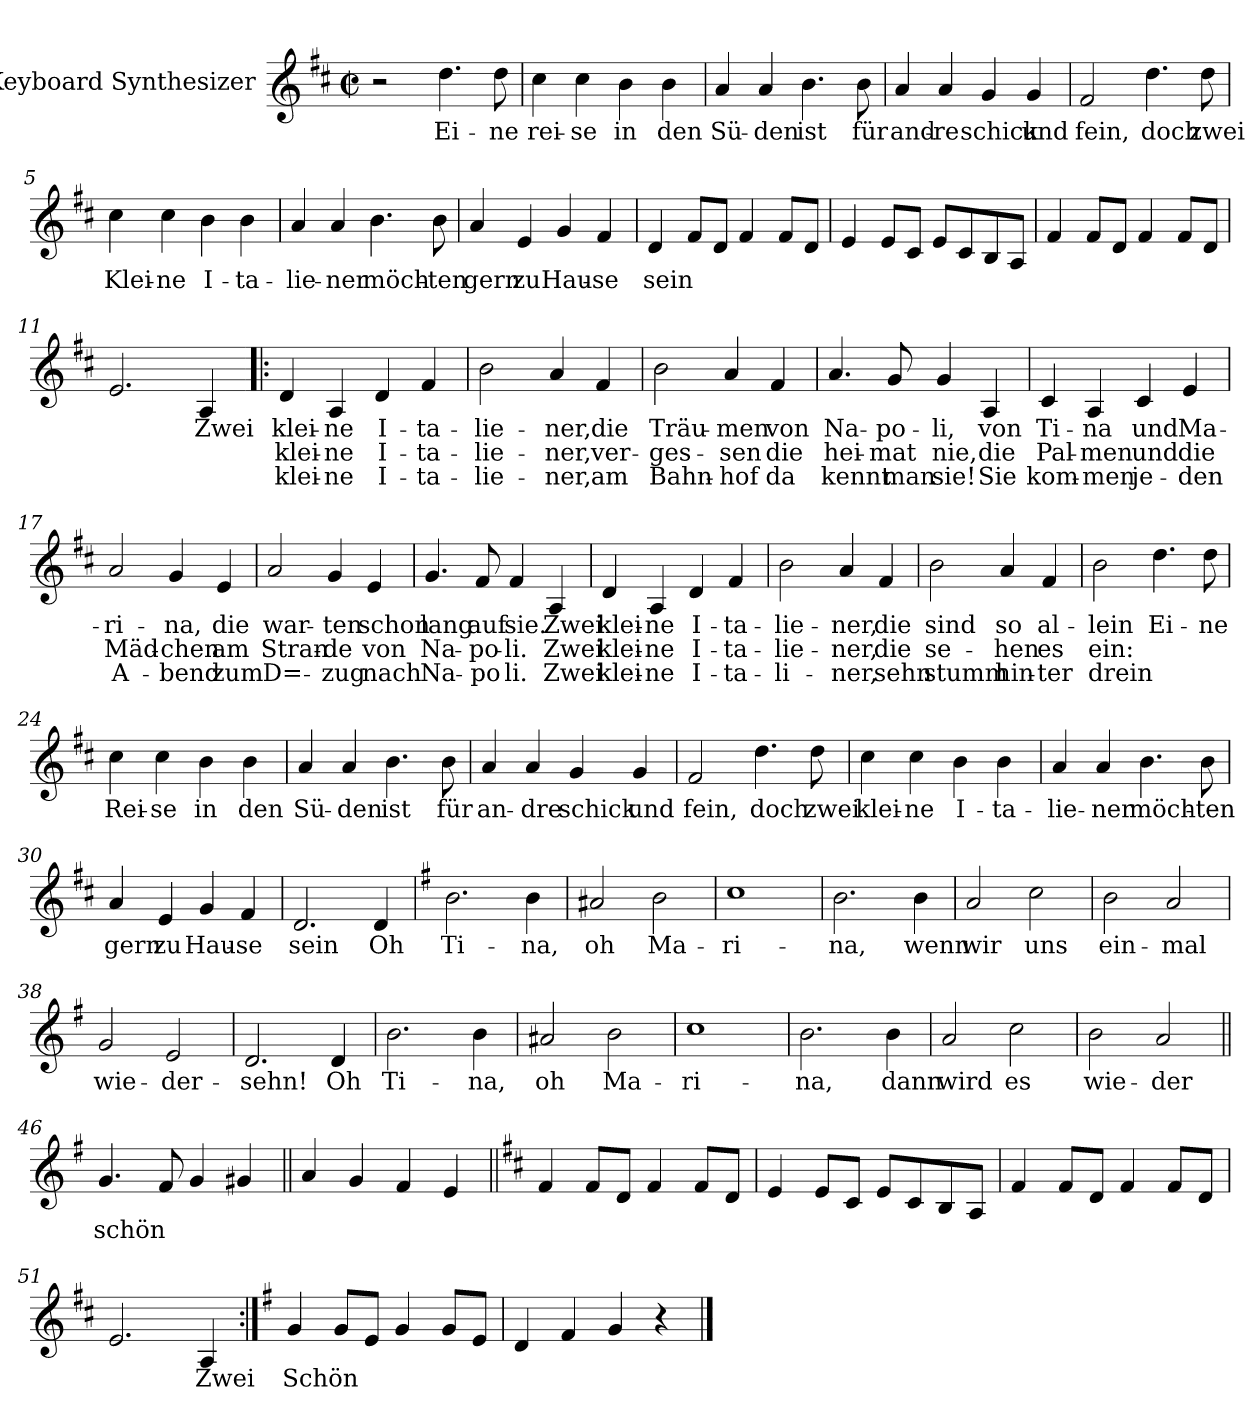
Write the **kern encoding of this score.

**kern	**text	**text	**text
*part1	*part1	*part1	*part1
*staff1	*staff1	*staff1	*staff1
*I"Keyboard Synthesizer	*	*	*
*I'Synth.	*	*	*
*clefG2	*	*	*
*k[f#c#]	*	*	*
*D:	*	*	*
*M2/2	*	*	*
*met(c|)	*	*	*
=	=	=	=
2r	.	.	.
4.dd\	Ei-	.	.
8dd\	-ne	.	.
=1	=1	=1	=1
4cc#\	rei-	.	.
4cc#\	-se	.	.
4b\	in	.	.
4b\	den	.	.
=2	=2	=2	=2
4a/	Sü-	.	.
4a/	-den	.	.
4.b\	ist	.	.
8b\	für	.	.
=3	=3	=3	=3
4a/	and-	.	.
4a/	-re	.	.
4g/	schick	.	.
4g/	und	.	.
!!LO:LB:g=z
=4	=4	=4	=4
2f#/	fein,	.	.
4.dd\	doch	.	.
8dd\	zwei	.	.
=5	=5	=5	=5
4cc#\	Klei-	.	.
4cc#\	-ne	.	.
4b\	I-	.	.
4b\	-ta-	.	.
=6	=6	=6	=6
4a/	-lie-	.	.
4a/	-ner	.	.
4.b\	möch-	.	.
8b\	-ten	.	.
=7	=7	=7	=7
4a/	gern	.	.
4e/	zu	.	.
4g/	Hau-	.	.
4f#/	-se	.	.
!!LO:LB:g=z
=8	=8	=8	=8
4d/	sein	.	.
8f#/L	.	.	.
8d/J	.	.	.
4f#/	.	.	.
8f#/L	.	.	.
8d/J	.	.	.
=9	=9	=9	=9
4e/	.	.	.
8e/L	.	.	.
8c#/J	.	.	.
8e/L	.	.	.
8c#/	.	.	.
8B/	.	.	.
8A/J	.	.	.
=10	=10	=10	=10
4f#/	.	.	.
8f#/L	.	.	.
8d/J	.	.	.
4f#/	.	.	.
8f#/L	.	.	.
8d/J	.	.	.
=11	=11	=11	=11
2.e/	.	.	.
4A/	Zwei	.	.
=12!|:	=12!|:	=12!|:	=12!|:
4d/	klei-	klei-	klei-
4A/	-ne	-ne	-ne
4d/	I-	I-	I-
4f#/	-ta-	-ta-	ta-
!!LO:LB:g=z
=13	=13	=13	=13
2b\	-lie-	-lie-	-lie-
4a/	-ner,	-ner,	-ner,
4f#/	die	ver-	am
=14	=14	=14	=14
2b\	Träu-	-ges-	Bahn-
4a/	-men	-sen	-hof
4f#/	von	die	da
=15	=15	=15	=15
4.a/	Na-	hei-	kennt
8g/	-po-	-mat	man
4g/	-li,	nie,	sie!
4A/	von	die	Sie
=16	=16	=16	=16
4c#/	Ti-	Pal-	kom-
4A/	-na	-men	-men
4c#/	und	und	je-
4e/	Ma-	die	-den
!!LO:LB:g=z
=17	=17	=17	=17
2a/	-ri-	Mäd-	A-
4g/	-na,	-chen	-bend
4e/	die	am	zum
=18	=18	=18	=18
2a/	war-	Stran-	D=-
4g/	-ten	-de	-zug
4e/	schon	von	nach
=19	=19	=19	=19
4.g/	lang	Na-	Na-
8f#/	auf	-po-	po
4f#/	sie.	-li.	li.
4A/	Zwei	Zwei	Zwei
=20	=20	=20	=20
4d/	klei-	klei-	klei-
4A/	-ne	-ne	-ne
4d/	I-	I-	I-
4f#/	-ta-	-ta-	-ta-
!!LO:LB:g=z
=21	=21	=21	=21
2b\	-lie-	-lie-	-li-
4a/	-ner,	-ner,	-ner,
4f#/	die	die	sehn
=22	=22	=22	=22
2b\	sind	se-	stumm
4a/	so	-hen	hin-
4f#/	al-	es	-ter
=23	=23	=23	=23
2b\	-lein	ein:	drein
4.dd\	Ei-	.	.
8dd\	-ne	.	.
=24	=24	=24	=24
4cc#\	Rei-	.	.
4cc#\	-se	.	.
4b\	in	.	.
4b\	den	.	.
!!LO:LB:g=z
=25	=25	=25	=25
4a/	Sü-	.	.
4a/	-den	.	.
4.b\	ist	.	.
8b\	für	.	.
=26	=26	=26	=26
4a/	an-	.	.
4a/	-dre	.	.
4g/	schick	.	.
4g/	und	.	.
=27	=27	=27	=27
2f#/	fein,	.	.
4.dd\	doch	.	.
8dd\	zwei	.	.
=28	=28	=28	=28
4cc#\	klei-	.	.
4cc#\	-ne	.	.
4b\	I-	.	.
4b\	-ta-	.	.
!!LO:PB:g=z
=29	=29	=29	=29
4a/	-lie-	.	.
4a/	-ner	.	.
4.b\	möch-	.	.
8b\	-ten	.	.
=30	=30	=30	=30
4a/	gern	.	.
4e/	zu	.	.
4g/	Hau-	.	.
4f#/	-se	.	.
=31	=31	=31	=31
2.d/	sein	.	.
4d/	Oh	.	.
=32	=32	=32	=32
*k[f#]	*	*	*
*G:	*	*	*
2.b\	Ti-	.	.
4b\	-na,	.	.
=33	=33	=33	=33
2a#X/	oh	.	.
2b\	Ma-	.	.
=34	=34	=34	=34
1cc	-ri-	.	.
!!LO:LB:g=z
=35	=35	=35	=35
2.b\	-na,	.	.
4b\	wenn	.	.
=36	=36	=36	=36
2a/	wir	.	.
2cc\	uns	.	.
=37	=37	=37	=37
2b\	ein-	.	.
2a/	-mal	.	.
=38	=38	=38	=38
2g/	wie-	.	.
2e/	-der-	.	.
=39	=39	=39	=39
2.d/	-sehn!	.	.
4d/	Oh	.	.
=40	=40	=40	=40
2.b\	Ti-	.	.
4b\	-na,	.	.
=41	=41	=41	=41
2a#X/	oh	.	.
2b\	Ma-	.	.
!!LO:LB:g=z
=42	=42	=42	=42
1cc	-ri-	.	.
=43	=43	=43	=43
2.b\	-na,	.	.
4b\	dann	.	.
=44	=44	=44	=44
2a/	wird	.	.
2cc\	es	.	.
=45	=45	=45	=45
2b\	wie-	.	.
2a/	-der	.	.
=46||	=46||	=46||	=46||
4.g/	schön	.	.
8f#/	.	.	.
4g/	.	.	.
4g#X/	.	.	.
=47||	=47||	=47||	=47||
4a/	.	.	.
4g/	.	.	.
4f#/	.	.	.
4e/	.	.	.
!!LO:LB:g=z
=48||	=48||	=48||	=48||
*k[f#c#]	*	*	*
*D:	*	*	*
4f#/	.	.	.
8f#/L	.	.	.
8d/J	.	.	.
4f#/	.	.	.
8f#/L	.	.	.
8d/J	.	.	.
=49	=49	=49	=49
4e/	.	.	.
8e/L	.	.	.
8c#/J	.	.	.
8e/L	.	.	.
8c#/	.	.	.
8B/	.	.	.
8A/J	.	.	.
=50	=50	=50	=50
4f#/	.	.	.
8f#/L	.	.	.
8d/J	.	.	.
4f#/	.	.	.
8f#/L	.	.	.
8d/J	.	.	.
=51	=51	=51	=51
2.e/	.	.	.
4A/	Zwei	.	.
=52:|!	=52:|!	=52:|!	=52:|!
*k[f#]	*	*	*
*G:	*	*	*
4g/	Schön	.	.
8g/L	.	.	.
8e/J	.	.	.
4g/	.	.	.
8g/L	.	.	.
8e/J	.	.	.
!!LO:LB:g=z
=53	=53	=53	=53
4d/	.	.	.
4f#/	.	.	.
4g/	.	.	.
4r	.	.	.
==	==	==	==
*-	*-	*-	*-
